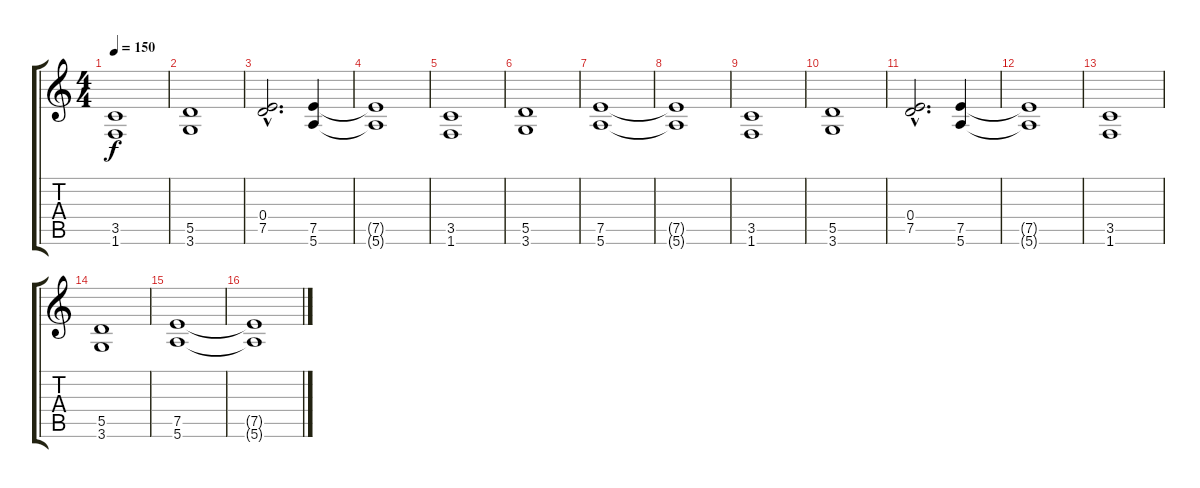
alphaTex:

\track "" {instrument distortionguitar}
\staff {score tabs}
\tuning (E4 B3 G3 D3 A2 E2) {hide}
\ts (4 4)
\tempo 150
\clef g2
\ks c
(3.5 1.6).1{dy f} |
(5.5 3.6).1 |
(0.4{hac} 7.5{hac}).2{d} (7.5 5.6).4 |
(7.5{t} 5.6{t}).1 |
(3.5 1.6).1 |
(5.5 3.6).1 |
(7.5 5.6).1 |
(7.5{t} 5.6{t}).1 |
(3.5 1.6).1 |
(5.5 3.6).1 |
(0.4{hac} 7.5{hac}).2{d} (7.5 5.6).4 |
(7.5{t} 5.6{t}).1 |
(3.5 1.6).1 |
(5.5 3.6).1 |
(7.5 5.6).1{volume 2} |
(7.5{t} 5.6{t}).1
